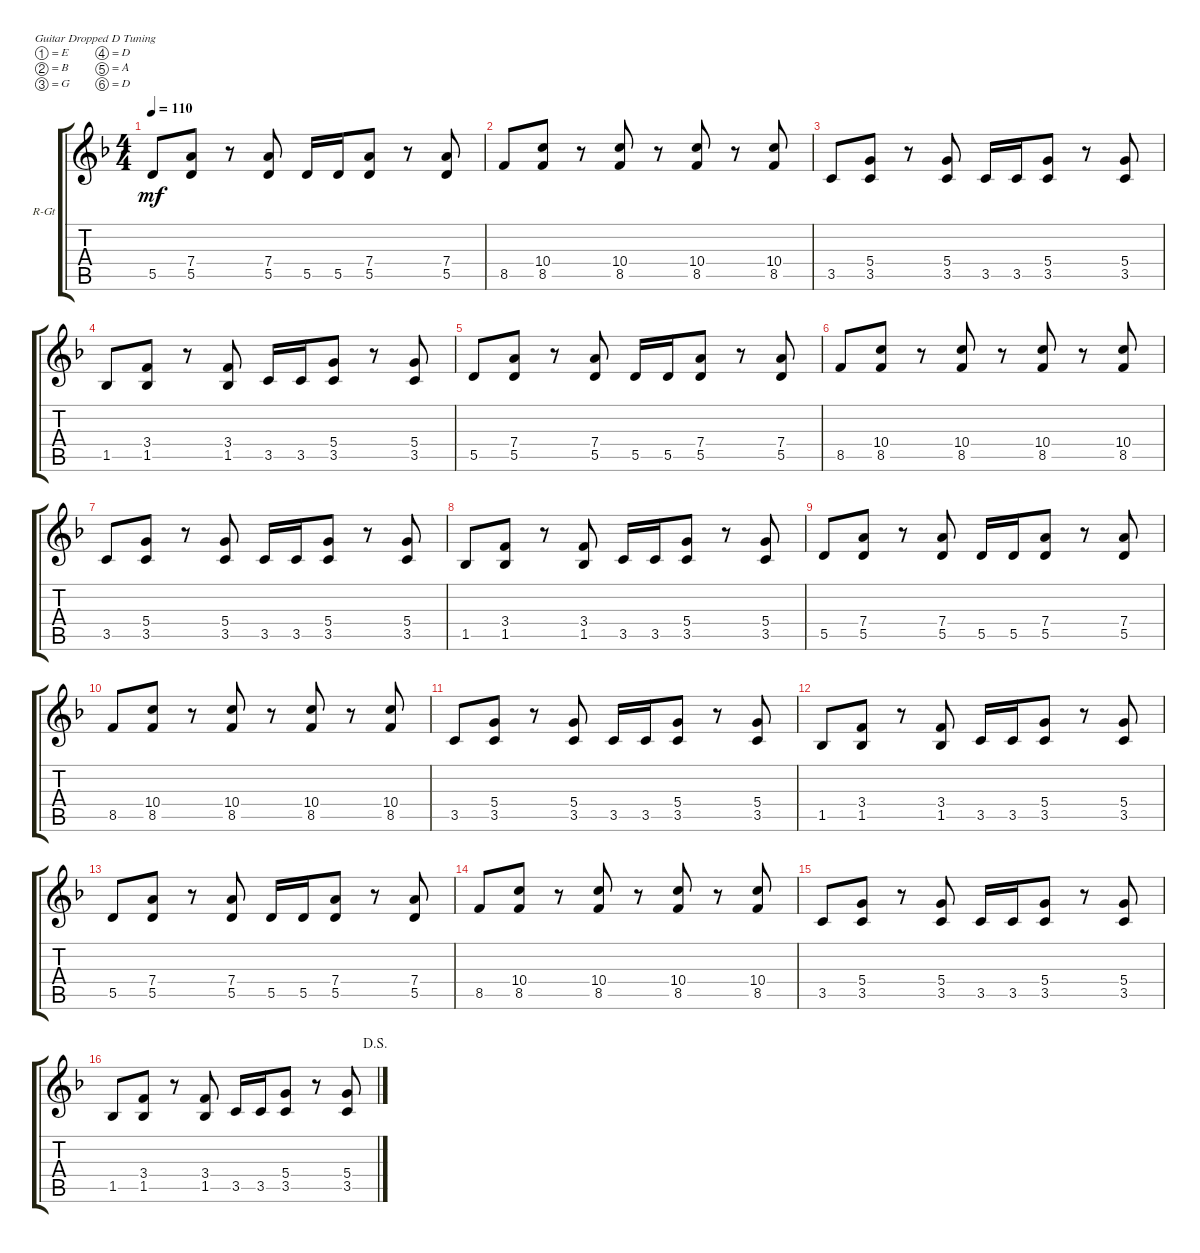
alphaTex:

\defaultSystemsLayout 4
\bracketExtendMode groupsimilarinstruments
\firstSystemTrackNameOrientation horizontal
\otherSystemsTrackNameOrientation horizontal
\track ("Rhythm Guitar" "R-Gt") {instrument distortionguitar}
\staff {score tabs}
\tuning (E4 B3 G3 D3 A2 D2)
\ts (4 4)
\tempo 110
\clef g2
\ks dminor
5.5.8{dy mf} (5.5 7.4).8 r.8 (5.5 7.4).8 5.5.16 5.5.16 (5.5 7.4).8 r.8 (5.5 7.4).8 |
8.5.8 (8.5 10.4).8 r.8 (8.5 10.4).8 r.8 (8.5 10.4).8 r.8 (8.5 10.4).8 |
3.5.8 (3.5 5.4).8 r.8 (3.5 5.4).8 3.5.16 3.5.16 (3.5 5.4).8 r.8 (3.5 5.4).8 |
1.5.8 (1.5 3.4).8 r.8 (1.5 3.4).8 3.5.16 3.5.16 (3.5 5.4).8 r.8 (3.5 5.4).8 |
5.5.8 (5.5 7.4).8 r.8 (5.5 7.4).8 5.5.16 5.5.16 (5.5 7.4).8 r.8 (5.5 7.4).8 |
8.5.8 (8.5 10.4).8 r.8 (8.5 10.4).8 r.8 (8.5 10.4).8 r.8 (8.5 10.4).8 |
3.5.8 (3.5 5.4).8 r.8 (3.5 5.4).8 3.5.16 3.5.16 (3.5 5.4).8 r.8 (3.5 5.4).8 |
1.5.8 (1.5 3.4).8 r.8 (1.5 3.4).8 3.5.16 3.5.16 (3.5 5.4).8 r.8 (3.5 5.4).8 |
5.5.8 (5.5 7.4).8 r.8 (5.5 7.4).8 5.5.16 5.5.16 (5.5 7.4).8 r.8 (5.5 7.4).8 |
8.5.8 (8.5 10.4).8 r.8 (8.5 10.4).8 r.8 (8.5 10.4).8 r.8 (8.5 10.4).8 |
3.5.8 (3.5 5.4).8 r.8 (3.5 5.4).8 3.5.16 3.5.16 (3.5 5.4).8 r.8 (3.5 5.4).8 |
1.5.8 (1.5 3.4).8 r.8 (1.5 3.4).8 3.5.16 3.5.16 (3.5 5.4).8 r.8 (3.5 5.4).8 |
5.5.8 (5.5 7.4).8 r.8 (5.5 7.4).8 5.5.16 5.5.16 (5.5 7.4).8 r.8 (5.5 7.4).8 |
8.5.8 (8.5 10.4).8 r.8 (8.5 10.4).8 r.8 (8.5 10.4).8 r.8 (8.5 10.4).8 |
3.5.8 (3.5 5.4).8 r.8 (3.5 5.4).8 3.5.16 3.5.16 (3.5 5.4).8 r.8 (3.5 5.4).8 |
\jump dalsegno
1.5.8 (1.5 3.4).8 r.8 (1.5 3.4).8 3.5.16 3.5.16 (3.5 5.4).8 r.8 (3.5 5.4).8
